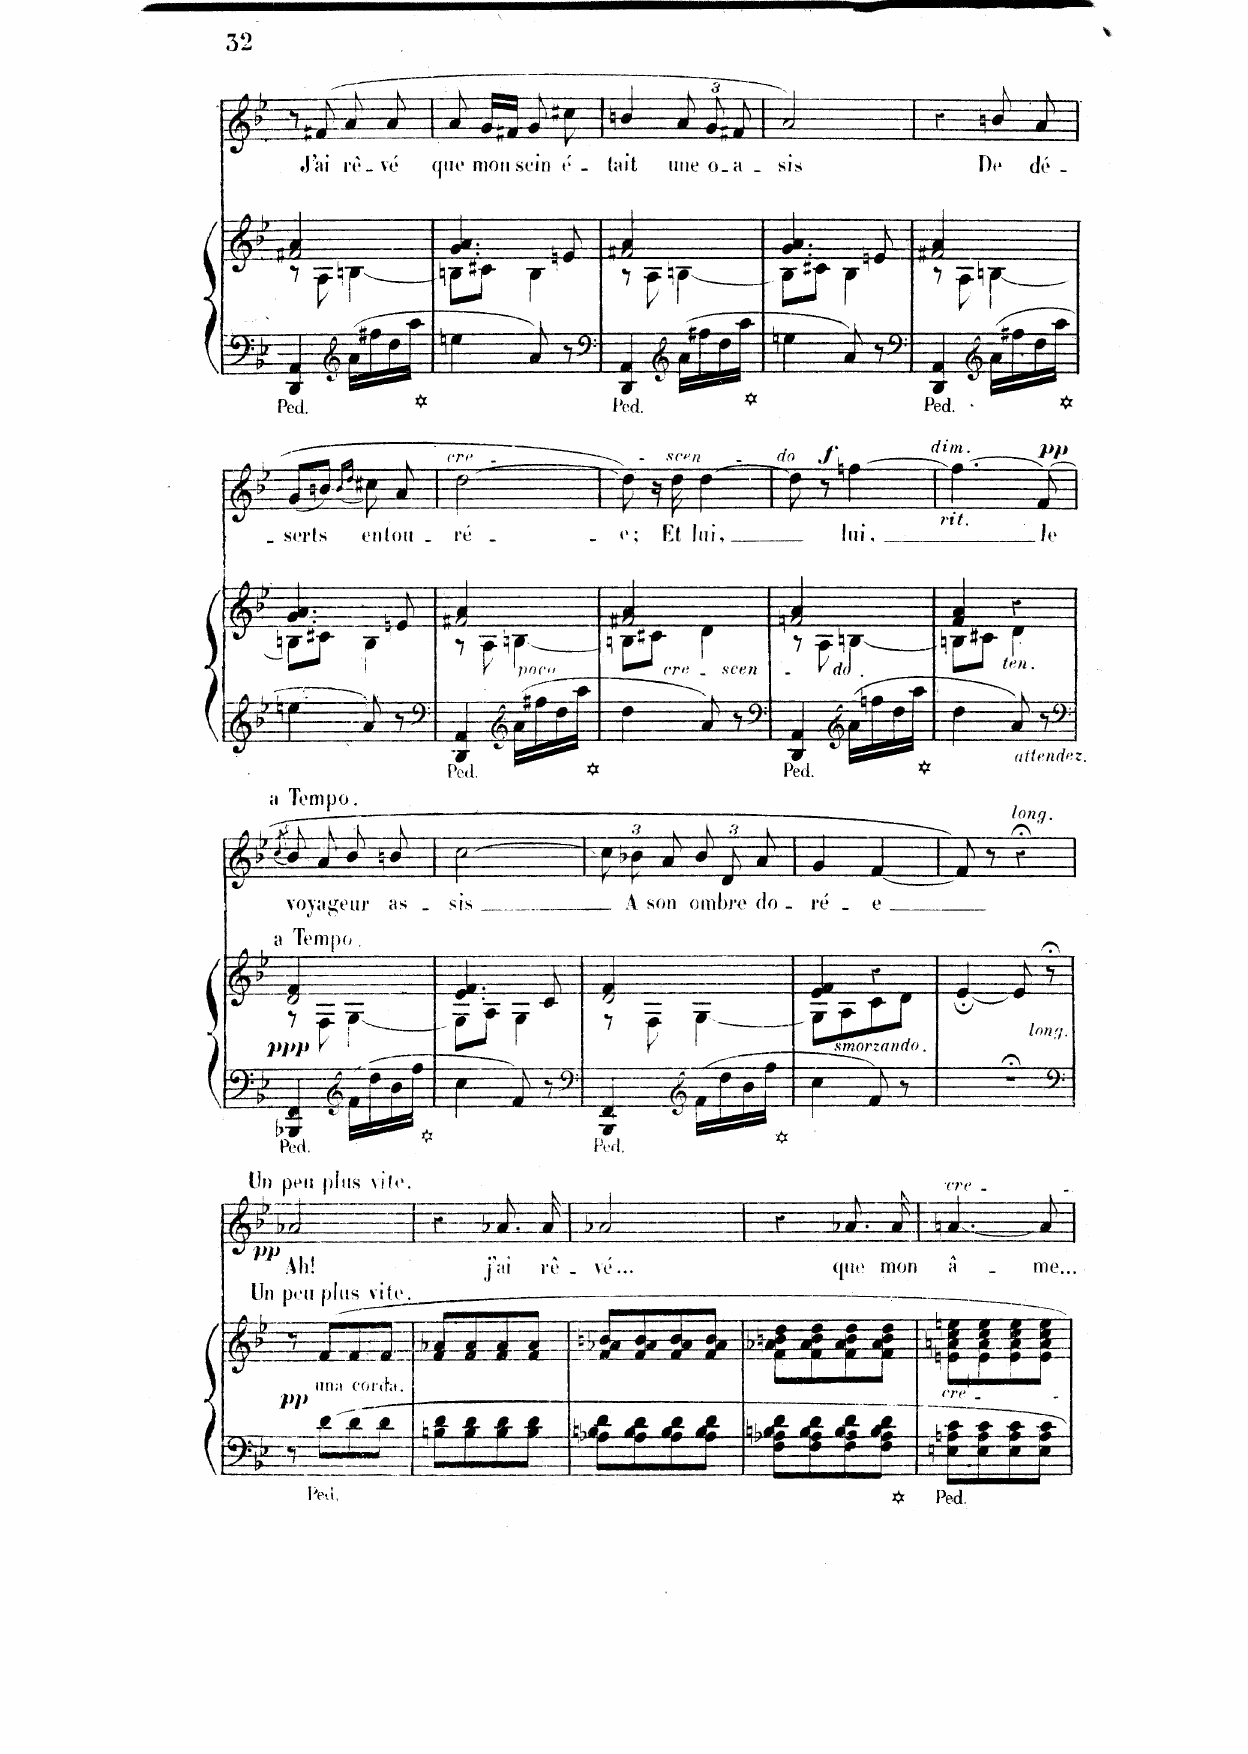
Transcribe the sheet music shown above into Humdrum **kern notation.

**kern	**kern	**dynam	**kern	**text	**dynam
*part2	*part2	*part2	*part1	*part1	*part1
*staff3	*staff2	*staff2/3	*staff1	*staff1	*staff1
*I"Piano	*	*	*I"Chant Voice	*	*
*I'Pno	*	*	*	*	*
*clefF4	*clefG2	*	*clefG2	*	*
*k[b-e-]	*k[b-e-]	*	*k[b-e-]	*	*
*M2/4	*M2/4	*	*M2/4	*	*
=82	=82	=82	=82	=82	=82
*	*^	*	*	*	*
*	*	*^	*	*	*	*
4DD/ 4AA/	4a/	8r	2f#X/	.	8r	.	.
.	.	8A\	.	.	(8f#X/	J’ai	.
*clefG2	*	*	*	*	*	*	*
16a\LL	4ryy	[4Bn\	.	.	8a/	rê-	.
16ff#X\	.	.	.	.	.	.	.
16dd\	.	.	.	.	8a/	-vé	.
16aa\JJ	.	.	.	.	.	.	.
*	*	*v	*v	*	*	*	*
=83	=83	=83	=83	=83	=83	=83
4een\	4.g/ 4.a/	8B\L]	.	8a/	que	.
.	.	8c#X\J	.	(16g/LL	mon	.
.	.	.	.	16f#X/JJ)	.	.
8a/	.	4Bn\	.	8g/	-sein	.
8r	8en/	.	.	8cc#X\	é-	.
*	*v	*v	*	*	*	*
=84	=84	=84	=84	=84	=84
*clefF4	*	*	*	*	*
*	*^	*	*	*	*
*	*	*^	*	*	*	*
4DD/ 4AA/	4a/	8r	2f#X/	.	4bn/	-tait	.
.	.	8A\	.	.	.	.	.
*clefG2	*	*	*	*	*	*	*
16a\LL	4ryy	[4Bn\	.	.	12a/	une	.
16ff#X\	.	.	.	.	.	.	.
.	.	.	.	.	12g/	o-	.
16dd\	.	.	.	.	.	.	.
.	.	.	.	.	12f#X/	-a-	.
16aa\JJ	.	.	.	.	.	.	.
*	*	*v	*v	*	*	*	*
=85	=85	=85	=85	=85	=85	=85
4een\	4.g/ 4.a/	8B\L]	.	2a/)	-sis	.
.	.	8c#X\J	.	.	.	.
8a/	.	4Bn\	.	.	.	.
8r	8en/	.	.	.	.	.
*	*v	*v	*	*	*	*
=86	=86	=86	=86	=86	=86
*clefF4	*	*	*	*	*
*	*^	*	*	*	*
*	*	*^	*	*	*	*
4DD/ 4AA/	4a/	8r	2f#X/	.	4r	.	.
.	.	8A\	.	.	.	.	.
*clefG2	*	*	*	*	*	*	*
16a\LL	4ryy	[4Bn\	.	.	(8bn/	De	.
16ff#X\	.	.	.	.	.	.	.
16dd\	.	.	.	.	8a/	dé-	.
16aa\JJ	.	.	.	.	.	.	.
*	*	*v	*v	*	*	*	*
=87	=87	=87	=87	=87	=87	=87
4een\	4.g/ 4.a/	8Bn\L]	.	(8g/L	-– serts	.
.	.	8c#X\J	.	8bn/J)	.	.
.	.	.	.	(16qb/LL	.	.
.	.	.	.	16qdd/JJ	.	.
8a/	.	4B\	.	8cc#X\)	en-	.
8r	8en/	.	.	8a/	-tou-	.
*	*v	*v	*	*	*	*
=88	=88	=88	=88	=88	=88
*clefF4	*	*	*	*	*
*	*^	*	*	*	*
*	*	*^	*	*	*	*
!	!	!	!	!	!LO:TX:a:i:t=crescendo	!	!
4DD/ 4AA/	4a/	8r	2f#X/	.	[2dd\	-ré-	.
.	.	8A\	.	.	.	.	.
*clefG2	*	*	*	*	*	*	*
!	!LO:TX:b:i:t=poco crescendo.	!	!	!	!	!	!
16a\LL	4ryy	[4Bn\	.	.	.	.	.
16ff#X\	.	.	.	.	.	.	.
16dd\	.	.	.	.	.	.	.
16aa\JJ	.	.	.	.	.	.	.
=89	=89	=89	=89	=89	=89	=89	=89
4dd\	4a/	8B\L]	2f#X/	.	8dd\])	-e;	.
.	.	8c#X\J	.	.	16r	.	.
.	.	.	.	.	16dd\	Et	.
8a/	4ryy	4d\	.	.	[4dd\	lui,	.
8r	.	.	.	.	.	.	.
=90	=90	=90	=90	=90	=90	=90	=90
*clefF4	*	*	*	*	*	*	*
4DD/ 4AA/	4a/	8r	2f#X/	.	8dd\]	.	.
.	.	8A\	.	.	8r	.	.
*clefG2	*	*	*	*	*	*	*
!	!	!	!	!	!	!	!LO:DY:a
16a\LL	4ryy	[4Bn\	.	.	[4dd\	lui,	f
16ff#X\	.	.	.	.	.	.	.
16dd\	.	.	.	.	.	.	.
16aa\JJ	.	.	.	.	.	.	.
*	*	*v	*v	*	*	*	*
=91	=91	=91	=91	=91	=91	=91
!	!	!	!	!LO:TX:b:i:t=rit.	!	!
!	!	!	!	!LO:TX:a:i:t=dim.	!	!
4dd\	4f#X/ 4a/	8B\L]	.	(4.dd\]	.	.
.	.	8c#X\J	.	.	.	.
!	!LO:TX:b:i:t=ten.	!	!	!	!	!
!LO:TX:b:i:t=attendez	!	!	!	!	!	!
8a/	4r	4d\	.	.	.	.
!	!	!	!	!	!	!LO:DY:a
8r	.	.	.	(8f/)	le	pp
*	*v	*v	*	*	*	*
=92	=92	=92	=92	=92	=92
*clefF4	*	*	*	*	*
.	.	.	(8qcc/	.	.
*	*^	*	*	*	*
*	*	*^	*	*	*	*
!	!	!	!	!	!LO:TX:a:B:t=a Tempo	!	!
!	!LO:TX:a:B:t=a Tempo	!	!	!	!	!	!
!	!	!	!	!LO:DY:b	!	!	!
4BBB-X/ 4FF/	4f/	8r	2d/	ppp	8b-/)	voy-	.
.	.	8F\	.	.	8a/	-a-	.
*clefG2	*	*	*	*	*	*	*
16f\LL	4ryy	[4G\	.	.	8b-/	-geur	.
16dd\	.	.	.	.	.	.	.
16b-\	.	.	.	.	8bn/	as-	.
16ff\JJ	.	.	.	.	.	.	.
*	*	*v	*v	*	*	*	*
=93	=93	=93	=93	=93	=93	=93
4cc\	4.e-/ 4.f/	8G\L]	.	[2cc\	-sis	.
.	.	8A\J	.	.	.	.
8f/	.	4G\	.	.	.	.
8r	8c/	.	.	.	.	.
*	*v	*v	*	*	*	*
=94	=94	=94	=94	=94	=94
*clefF4	*	*	*	*	*
*	*^	*	*	*	*
*	*	*^	*	*	*	*
4BBB-/ 4FF/	4f/	8r	2d/	.	12cc\]	.	.
.	.	.	.	.	12b-X\	A	.
.	.	8F\	.	.	.	.	.
.	.	.	.	.	12a\	son	.
*clefG2	*	*	*	*	*	*	*
16f\LL	4ryy	[4G\	.	.	12b-\	om-	.
16dd\	.	.	.	.	.	.	.
.	.	.	.	.	12d/	-bre	.
16b-\	.	.	.	.	.	.	.
.	.	.	.	.	12g/	do-	.
16ff\JJ	.	.	.	.	.	.	.
*	*	*v	*v	*	*	*	*
=95	=95	=95	=95	=95	=95	=95
!	!LO:TX:b:i:t=smorzando	!	!	!	!	!
4cc\	4e-/ 4f/	8G\L]	.	4g/	-ré-	.
.	.	8A\	.	.	.	.
8f/	4r	8c\	.	[4f/	-e	.
8r	.	8d\J	.	.	.	.
*	*v	*v	*	*	*	*
=96	=96	=96	=96	=96	=96
*clefF4	*	*	*	*	*
*	*^	*	*	*	*
!LO:TX:i:t=long	!	!	!	!	!	!
*	*v	*v	*	*	*	*
2r;<	[4e-;/	.	8f/])	.	.
.	.	.	8r	.	.
!	!	!	!LO:TX:i:t=long	!	!
.	8e-/]	.	4r;<	.	.
.	8r;<	.	.	.	.
=97	=97	=97	=97	=97	=97
!	!	!	!LO:TX:a:B:t=Un peu plus vite	!	!
!	!LO:TX:a:B:t=Un peu plus vite	!	!	!	!
!	!	!	!	!	!LO:DY:b
8r	8r	.	2a-X/	Ah!	pp
!	!LO:TX:b:t=una corda.	!	!	!	!
!	!	!LO:DY:b	!	!	!
8d\L	8f/L	pp	.	.	.
8d\	8f/	.	.	.	.
8d\J	8f/J	.	.	.	.
=98	=98	=98	=98	=98	=98
8Bn\ 8d\L	8f/ 8a-X/L	.	4r	.	.
8B\ 8d\	8f/ 8a-/	.	.	.	.
8B\ 8d\	8f/ 8a-/	.	8.a-X/	j’ai	.
8B\ 8d\J	8f/ 8a-/J	.	.	.	.
.	.	.	16a-/	rê-	.
=99	=99	=99	=99	=99	=99
8A-X\ 8Bn\ 8d\L	8f/ 8a-X/ 8bn/L	.	2a-X/	-vé . . .	.
8A-\ 8B\ 8d\	8f/ 8a-/ 8b/	.	.	.	.
8A-\ 8B\ 8d\	8f/ 8a-/ 8b/	.	.	.	.
8A-\ 8B\ 8d\J	8f/ 8a-/ 8b/J	.	.	.	.
=100	=100	=100	=100	=100	=100
8F\ 8A-X\ 8Bn\ 8d\L	8f\ 8a-X\ 8bn\ 8dd\L	.	4r	.	.
8F\ 8A-\ 8B\ 8d\	8f\ 8a-\ 8b\ 8dd\	.	.	.	.
8F\ 8A-\ 8B\ 8d\	8f\ 8a-\ 8b\ 8dd\	.	8a-X/	que	.
8F\ 8A-\ 8B\ 8d\J	8f\ 8a-\ 8b\ 8dd\J	.	8a-/	mon	.
=101	=101	=101	=101	=101	=101
!	!	!	!LO:TX:a:i:t=crescendo	!	!
!	!LO:TX:b:i:t=crescendo	!	!	!	!
8En\ 8An\ 8c\L	8en\ 8an\ 8cc\ 8een\L	.	[4.an/	â-	.
8E\ 8A\ 8c\	8e\ 8a\ 8cc\ 8ee\	.	.	.	.
8E\ 8A\ 8c\	8e\ 8a\ 8cc\ 8ee\	.	.	.	.
8E\ 8A\ 8c\J	8e\ 8a\ 8cc\ 8ee\J	.	8a/]	-me...	.
=	=	=	=	=	=
*-	*-	*-	*-	*-	*-
